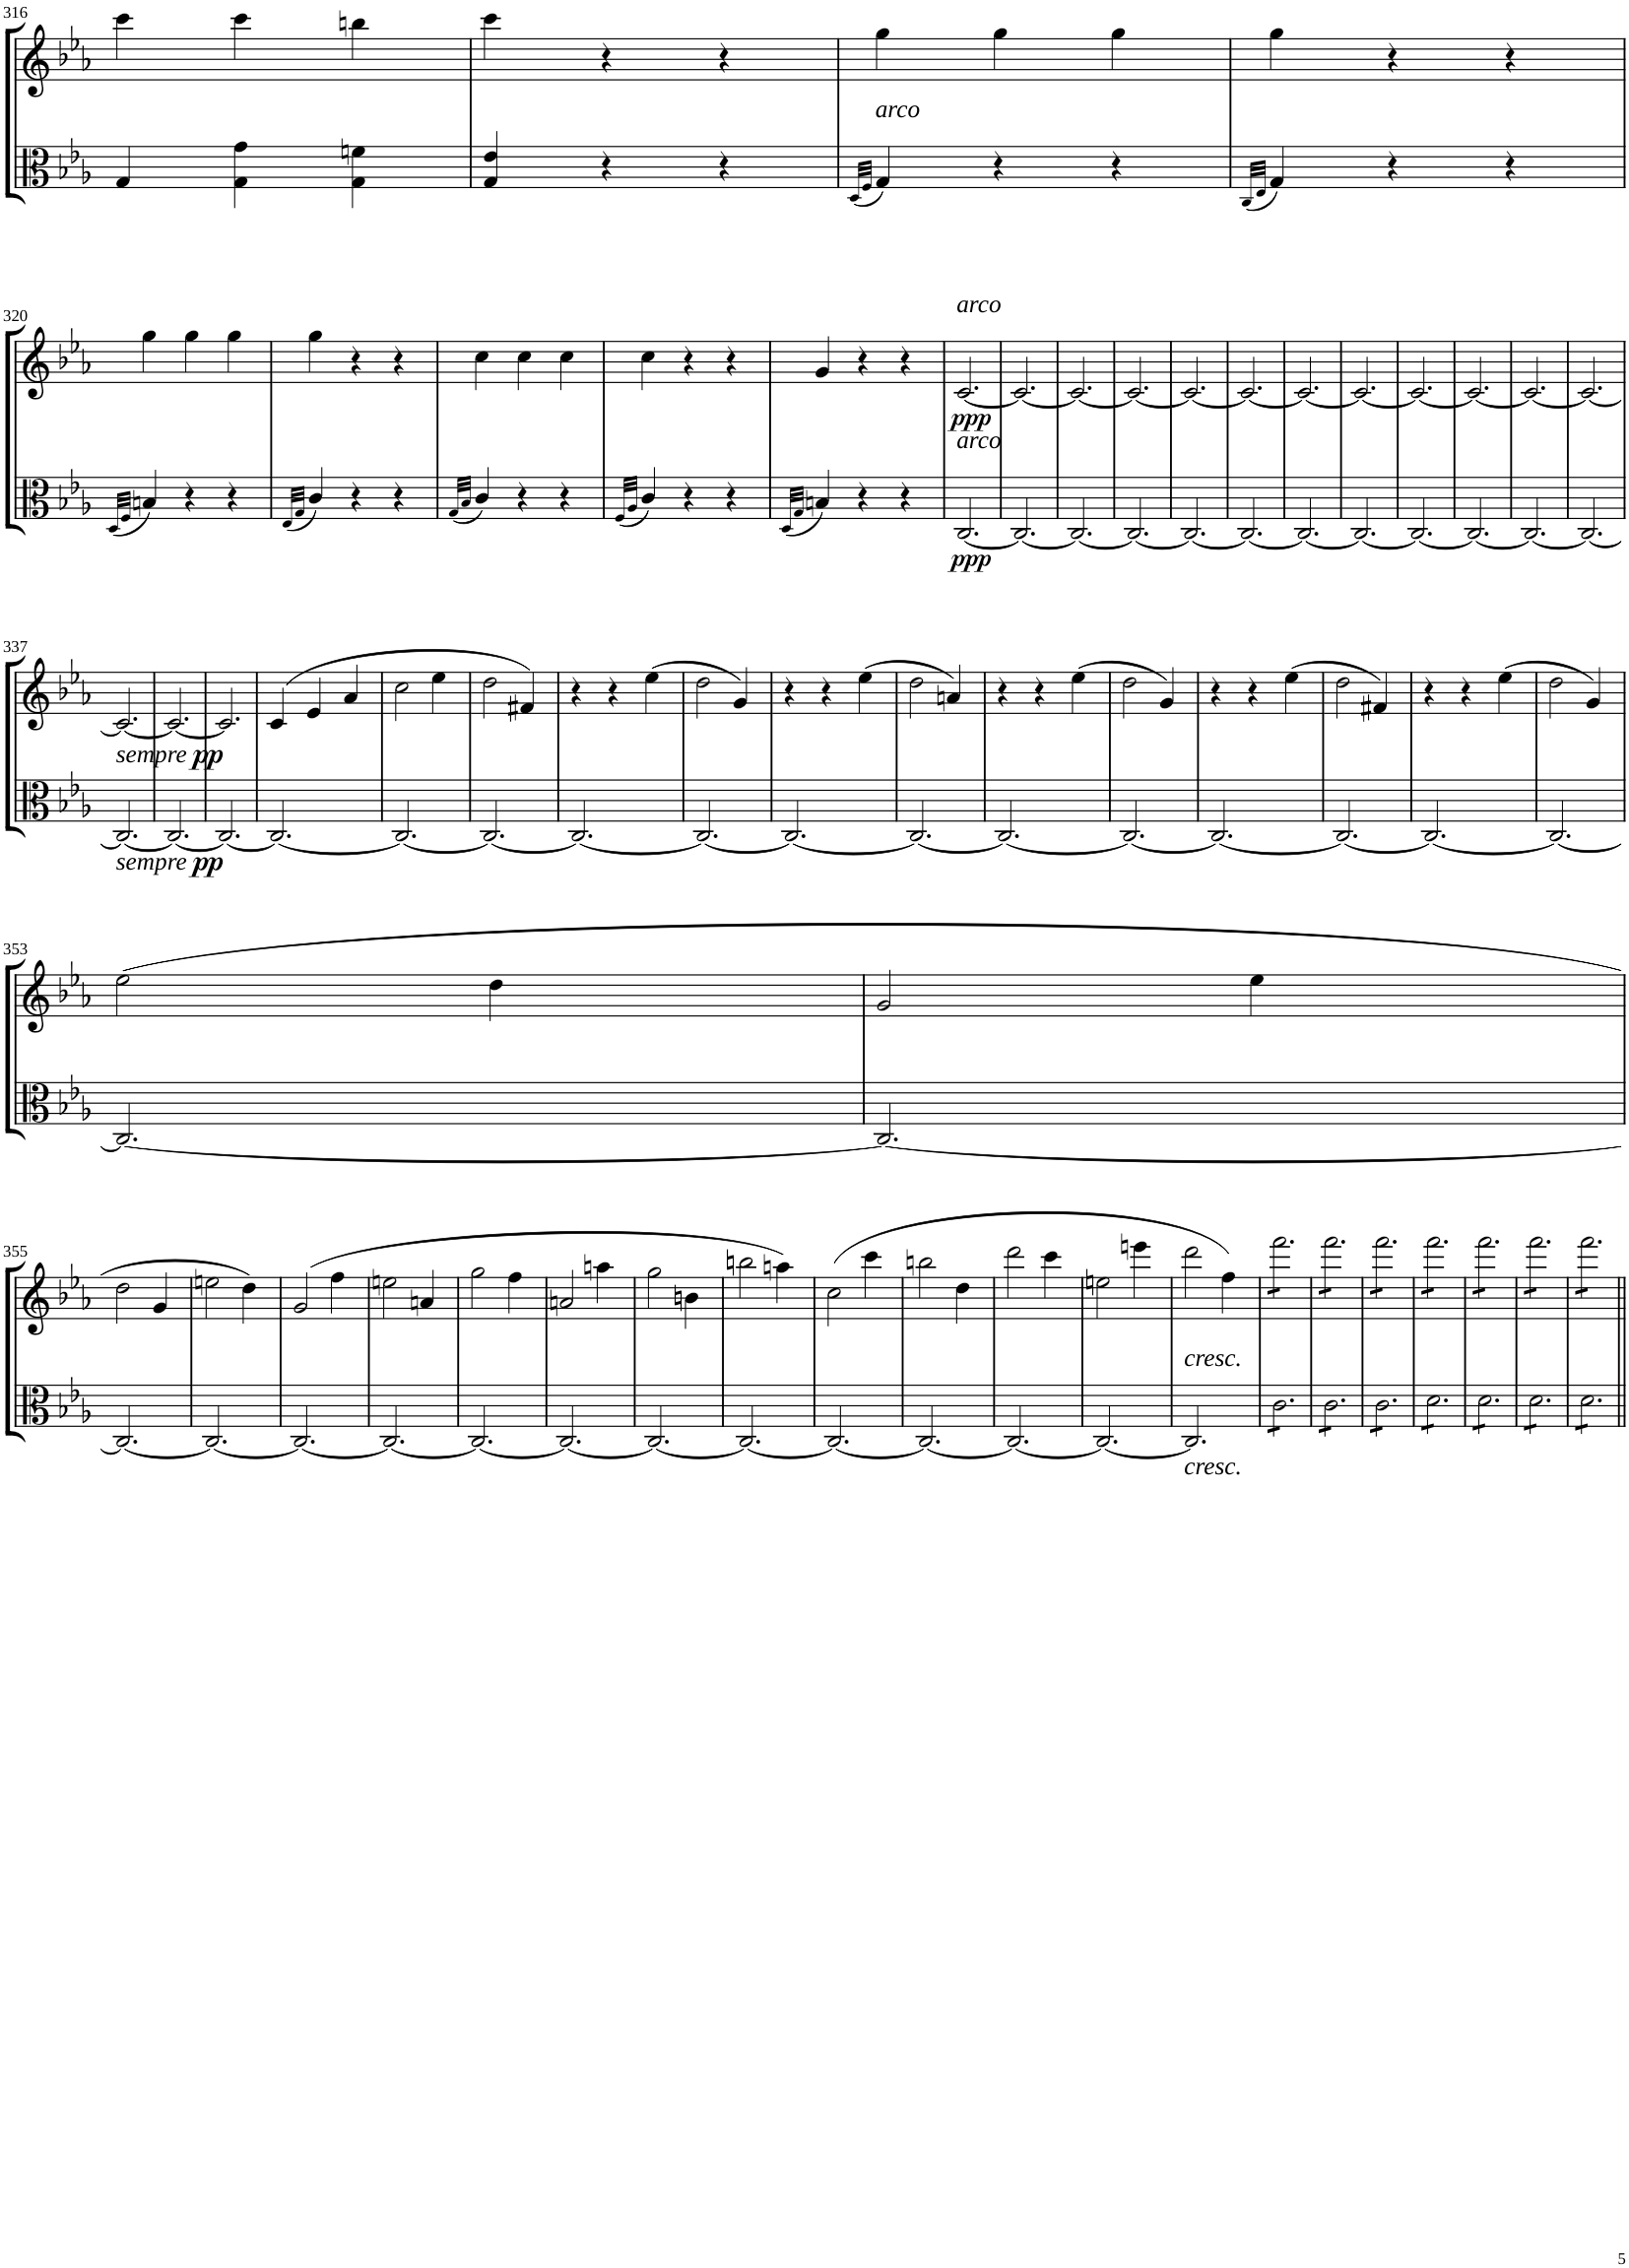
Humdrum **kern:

**kern	**dynam	**kern	**dynam
*part2	*part2	*part1	*part1
*staff2	*staff2	*staff1	*staff1
*I"Viola	*	*I"Violino I	*
!!LO:PB:g=z
*clefC3	*	*clefG2	*
*k[b-e-a-]	*	*k[b-e-a-]	*
*M3/4	*	*M3/4	*
=316	=316	=316	=316
4G/	.	4ccc\	.
4G\ 4g\	.	4ccc\	.
4G\ 4fn\	.	4bbn\	.
=317	=317	=317	=317
4G/ 4e-/	.	4ccc\	.
4r	.	4r	.
4r	.	4r	.
=318	=318	=318	=318
(32qD/LLL	.	.	.
32qF/JJJ	.	.	.
!LO:TX:a:i:t=arco	!	!	!
4G/)	.	4gg\	.
4r	.	4gg\	.
4r	.	4gg\	.
=319	=319	=319	=319
(32qC/LLL	.	.	.
32qE-/JJJ	.	.	.
4G/)	.	4gg\	.
4r	.	4r	.
4r	.	4r	.
!!LO:LB:g=z
=320	=320	=320	=320
(32qD/LLL	.	.	.
32qF/JJJ	.	.	.
4Bn/)	.	4gg\	.
4r	.	4gg\	.
4r	.	4gg\	.
=321	=321	=321	=321
(32qE-/LLL	.	.	.
32qG/JJJ	.	.	.
4c/)	.	4gg\	.
4r	.	4r	.
4r	.	4r	.
=322	=322	=322	=322
(32qG/LLL	.	.	.
32qB-/JJJ	.	.	.
4c/)	.	4cc\	.
4r	.	4cc\	.
4r	.	4cc\	.
=323	=323	=323	=323
(32qF/LLL	.	.	.
32qA-/JJJ	.	.	.
4c/)	.	4cc\	.
4r	.	4r	.
4r	.	4r	.
=324	=324	=324	=324
(32qD/LLL	.	.	.
32qG/JJJ	.	.	.
4Bn/)	.	4g/	.
4r	.	4r	.
4r	.	4r	.
=325	=325	=325	=325
!	!	!LO:TX:a:i:t=arco	!
!LO:TX:a:i:t=arco	!	!	!
!	!LO:DY:b	!	!LO:DY:b
[2.C/	ppp	[2.c/	ppp
=326	=326	=326	=326
2.C/_	.	2.c/_	.
=327	=327	=327	=327
2.C/_	.	2.c/_	.
=328	=328	=328	=328
2.C/_	.	2.c/_	.
=329	=329	=329	=329
2.C/_	.	2.c/_	.
=330	=330	=330	=330
2.C/_	.	2.c/_	.
=331	=331	=331	=331
2.C/_	.	2.c/_	.
=332	=332	=332	=332
2.C/_	.	2.c/_	.
=333	=333	=333	=333
2.C/_	.	2.c/_	.
=334	=334	=334	=334
2.C/_	.	2.c/_	.
=335	=335	=335	=335
2.C/_	.	2.c/_	.
=336	=336	=336	=336
2.C/_	.	2.c/_	.
!!LO:LB:g=z
=337	=337	=337	=337
!	!	!LO:TX:b:i:t=sempre	!
!LO:TX:b:i:t=sempre	!	!	!
2.C/_	.	2.c/_	.
=338	=338	=338	=338
2.C/_	.	2.c/_	.
=339	=339	=339	=339
2.C/_	.	2.c/]	.
=340	=340	=340	=340
2.C/_	.	(4c/	.
.	.	4e-/	.
.	.	4a-/	.
=341	=341	=341	=341
2.C/_	.	2cc\	.
.	.	4ee-\	.
=342	=342	=342	=342
2.C/_	.	2dd\	.
.	.	4f#X/)	.
=343	=343	=343	=343
2.C/_	.	4r	.
.	.	4r	.
.	.	(4ee-\	.
=344	=344	=344	=344
2.C/_	.	2dd\	.
.	.	4g/)	.
=345	=345	=345	=345
2.C/_	.	4r	.
.	.	4r	.
.	.	(4ee-\	.
=346	=346	=346	=346
2.C/_	.	2dd\	.
.	.	4an/)	.
=347	=347	=347	=347
2.C/_	.	4r	.
.	.	4r	.
.	.	(4ee-\	.
=348	=348	=348	=348
2.C/_	.	2dd\	.
.	.	4g/)	.
=349	=349	=349	=349
2.C/_	.	4r	.
.	.	4r	.
.	.	(4ee-\	.
=350	=350	=350	=350
2.C/_	.	2dd\	.
.	.	4f#X/)	.
=351	=351	=351	=351
2.C/_	.	4r	.
.	.	4r	.
.	.	(4ee-\	.
=352	=352	=352	=352
2.C/_	.	2dd\	.
.	.	4g/)	.
!!LO:LB:g=z
=353	=353	=353	=353
2.C/_	.	(2ee-\	.
.	.	4dd\	.
=354	=354	=354	=354
2.C/_	.	2g/	.
.	.	4ee-\	.
!!LO:LB:g=z
=355	=355	=355	=355
2.C/_	.	2dd\	.
.	.	4g/	.
=356	=356	=356	=356
2.C/_	.	2een\	.
.	.	4dd\)	.
=357	=357	=357	=357
2.C/_	.	(2g/	.
.	.	4ff\	.
=358	=358	=358	=358
2.C/_	.	2een\	.
.	.	4an/	.
=359	=359	=359	=359
2.C/_	.	2gg\	.
.	.	4ff\	.
=360	=360	=360	=360
2.C/_	.	2an/	.
.	.	4aan\	.
=361	=361	=361	=361
2.C/_	.	2gg\	.
.	.	4bn\	.
=362	=362	=362	=362
2.C/_	.	2bbn\	.
.	.	4aan\)	.
=363	=363	=363	=363
2.C/_	.	(2cc\	.
.	.	4ccc\	.
=364	=364	=364	=364
2.C/_	.	2bbn\	.
.	.	4dd\	.
=365	=365	=365	=365
2.C/_	.	2ddd\	.
.	.	4ccc\	.
=366	=366	=366	=366
2.C/_	.	2een\	.
.	.	4eeen\	.
=367	=367	=367	=367
!	!	!LO:TX:b:i:t=cresc.	!
!LO:TX:b:i:t=cresc.	!	!	!
2.C/]	.	2ddd\	.
.	.	4ff\)	.
=368	=368	=368	=368
*tremolo	*	*	*
*	*	*tremolo	*
8c\L	.	8fff\L	.
8c\	.	8fff\	.
8c\	.	8fff\	.
8c\	.	8fff\	.
8c\	.	8fff\	.
8c\J	.	8fff\J	.
=369	=369	=369	=369
8c\L	.	8fff\L	.
8c\	.	8fff\	.
8c\	.	8fff\	.
8c\	.	8fff\	.
8c\	.	8fff\	.
8c\J	.	8fff\J	.
=370	=370	=370	=370
8c\L	.	8fff\L	.
8c\	.	8fff\	.
8c\	.	8fff\	.
8c\	.	8fff\	.
8c\	.	8fff\	.
8c\J	.	8fff\J	.
=371	=371	=371	=371
8d\L	.	8fff\L	.
8d\	.	8fff\	.
8d\	.	8fff\	.
8d\	.	8fff\	.
8d\	.	8fff\	.
8d\J	.	8fff\J	.
=372	=372	=372	=372
8d\L	.	8fff\L	.
8d\	.	8fff\	.
8d\	.	8fff\	.
8d\	.	8fff\	.
8d\	.	8fff\	.
8d\J	.	8fff\J	.
=373	=373	=373	=373
8d\L	.	8fff\L	.
8d\	.	8fff\	.
8d\	.	8fff\	.
8d\	.	8fff\	.
8d\	.	8fff\	.
8d\J	.	8fff\J	.
=374	=374	=374	=374
8d\L	.	8fff\L	.
8d\	.	8fff\	.
8d\	.	8fff\	.
8d\	.	8fff\	.
8d\	.	8fff\	.
8d\J	.	8fff\J	.
*	*	*Xtremolo	*
*Xtremolo	*	*	*
=||	=||	=||	=||
*-	*-	*-	*-
